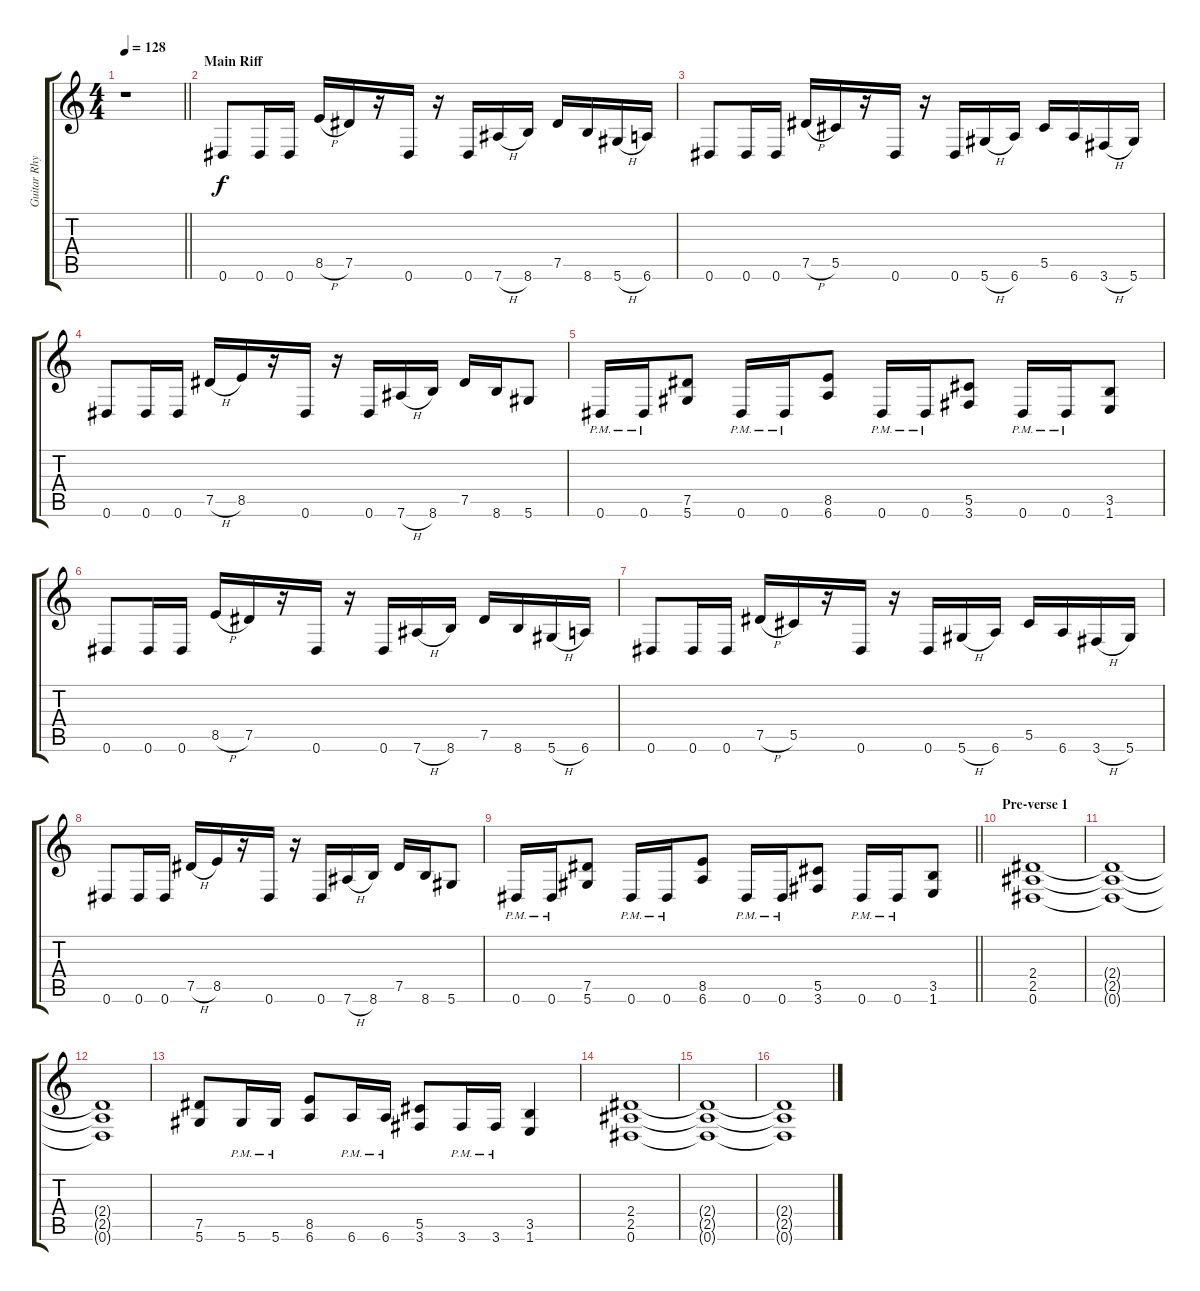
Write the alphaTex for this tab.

\track ("Guitar Rhythm" "Guitar Rhy") {instrument distortionguitar}
\staff {score tabs}
\tuning (Eb4 Bb3 Gb3 Db3 Ab2 Eb2) {hide}
\ts (4 4)
\tempo 128
\clef g2
\barLineRight lightlight
\ks c
r.1{dy mf} |
\section ("" "Main Riff")
0.6.8{dy f} 0.6.16 0.6.16 8.5{h}.16 7.5.16 r.16 0.6.16 r.16 0.6.16 7.6{h}.16 8.6.16 7.5.16 8.6.16 5.6{h}.16 6.6.16 |
0.6.8 0.6.16 0.6.16 7.5{h}.16 5.5.16 r.16 0.6.16 r.16 0.6.16 5.6{h}.16 6.6.16 5.5.16 6.6.16 3.6{h}.16 5.6.16 |
0.6.8 0.6.16 0.6.16 7.5{h}.16 8.5.16 r.16 0.6.16 r.16 0.6.16 7.6{h}.16 8.6.16 7.5.16 8.6.16 5.6.8 |
0.6{pm}.16 0.6{pm}.16 (7.5 5.6).8 0.6{pm}.16 0.6{pm}.16 (8.5 6.6).8 0.6{pm}.16 0.6{pm}.16 (5.5 3.6).8 0.6{pm}.16 0.6{pm}.16 (3.5 1.6).8 |
0.6.8 0.6.16 0.6.16 8.5{h}.16 7.5.16 r.16 0.6.16 r.16 0.6.16 7.6{h}.16 8.6.16 7.5.16 8.6.16 5.6{h}.16 6.6.16 |
0.6.8 0.6.16 0.6.16 7.5{h}.16 5.5.16 r.16 0.6.16 r.16 0.6.16 5.6{h}.16 6.6.16 5.5.16 6.6.16 3.6{h}.16 5.6.16 |
0.6.8 0.6.16 0.6.16 7.5{h}.16 8.5.16 r.16 0.6.16 r.16 0.6.16 7.6{h}.16 8.6.16 7.5.16 8.6.16 5.6.8 |
\barLineRight lightlight
0.6{pm}.16 0.6{pm}.16 (7.5 5.6).8 0.6{pm}.16 0.6{pm}.16 (8.5 6.6).8 0.6{pm}.16 0.6{pm}.16 (5.5 3.6).8 0.6{pm}.16 0.6{pm}.16 (3.5 1.6).8 |
\section ("" "Pre-verse 1")
(2.4 2.5 0.6).1 |
(2.4{t} 2.5{t} 0.6{t}).1 |
(2.4{t} 2.5{t} 0.6{t}).1 |
(7.5 5.6).8 5.6{pm}.16 5.6{pm}.16 (8.5 6.6).8 6.6{pm}.16 6.6{pm}.16 (5.5 3.6).8 3.6{pm}.16 3.6{pm}.16 (3.5 1.6).4 |
(2.4 2.5 0.6).1 |
(2.4{t} 2.5{t} 0.6{t}).1 |
(2.4{t} 2.5{t} 0.6{t}).1
